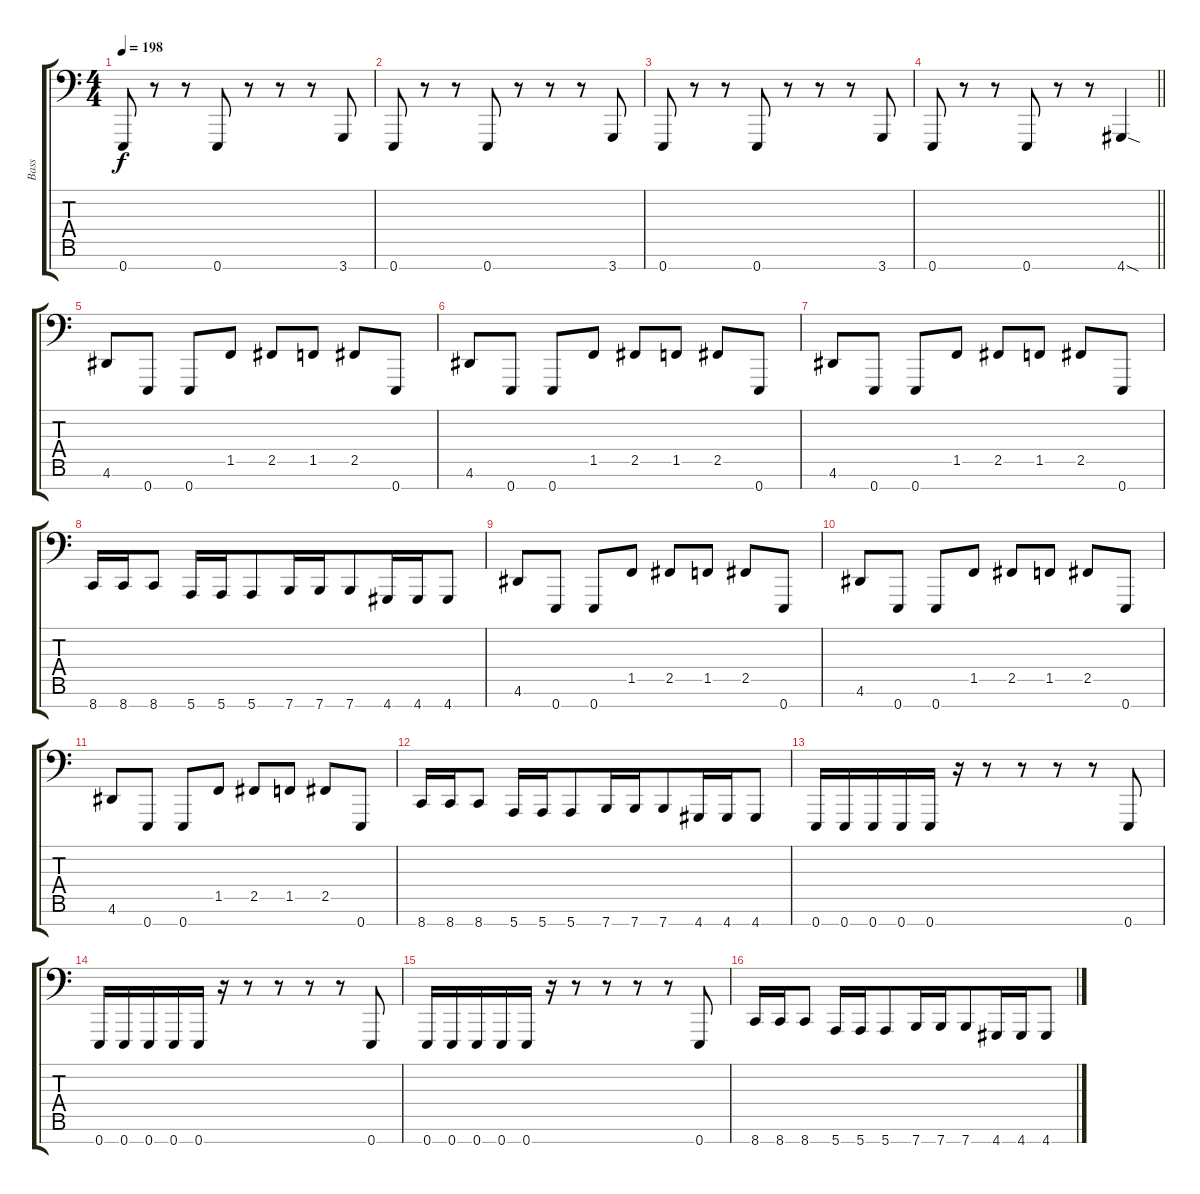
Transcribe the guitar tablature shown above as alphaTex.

\track ("Bass" "Bass") {instrument electricbassfinger}
\staff {score tabs}
\tuning (B2 Gb2 E2 B1 E1 B0 E0) {hide}
\ts (4 4)
\tempo 198
\clef f4
\ks c
0.7.8{dy f} r.8{beam merge} r.8 0.7.8 r.8 r.8{beam merge} r.8{beam merge} 3.7.8 |
0.7.8 r.8{beam merge} r.8 0.7.8 r.8 r.8{beam merge} r.8{beam merge} 3.7.8 |
0.7.8 r.8{beam merge} r.8 0.7.8 r.8 r.8{beam merge} r.8{beam merge} 3.7.8 |
\barLineRight lightlight
0.7.8 r.8{beam merge} r.8 0.7.8 r.8 r.8{beam merge} 4.7{sod}.4 |
\section ("" "")
4.6.8{beam merge} 0.7.8 0.7.8{beam merge} 1.5.8 2.5.8 1.5.8 2.5.8 0.7.8 |
4.6.8{beam merge} 0.7.8 0.7.8{beam merge} 1.5.8 2.5.8 1.5.8 2.5.8 0.7.8 |
4.6.8{beam merge} 0.7.8 0.7.8{beam merge} 1.5.8 2.5.8 1.5.8 2.5.8 0.7.8 |
8.7.16 8.7.16{beam merge} 8.7.8 5.7.16 5.7.16 5.7.8{beam merge} 7.7.16{beam merge} 7.7.16{beam merge} 7.7.8{beam merge} 4.7.16{beam merge} 4.7.16{beam merge} 4.7.8 |
4.6.8{beam merge} 0.7.8 0.7.8{beam merge} 1.5.8 2.5.8 1.5.8 2.5.8 0.7.8 |
4.6.8{beam merge} 0.7.8 0.7.8{beam merge} 1.5.8 2.5.8 1.5.8 2.5.8 0.7.8 |
4.6.8{beam merge} 0.7.8 0.7.8{beam merge} 1.5.8 2.5.8 1.5.8 2.5.8 0.7.8 |
8.7.16 8.7.16{beam merge} 8.7.8 5.7.16 5.7.16 5.7.8{beam merge} 7.7.16{beam merge} 7.7.16{beam merge} 7.7.8{beam merge} 4.7.16{beam merge} 4.7.16{beam merge} 4.7.8 |
0.7.16{beam merge} 0.7.16 0.7.16 0.7.16{beam merge} 0.7.16 r.16 r.8 r.8 r.8 r.8 0.7.8 |
0.7.16{beam merge} 0.7.16 0.7.16 0.7.16{beam merge} 0.7.16 r.16 r.8 r.8 r.8 r.8 0.7.8 |
0.7.16{beam merge} 0.7.16 0.7.16 0.7.16{beam merge} 0.7.16 r.16 r.8 r.8 r.8 r.8 0.7.8 |
8.7.16 8.7.16{beam merge} 8.7.8 5.7.16 5.7.16 5.7.8{beam merge} 7.7.16{beam merge} 7.7.16{beam merge} 7.7.8{beam merge} 4.7.16{beam merge} 4.7.16{beam merge} 4.7.8
